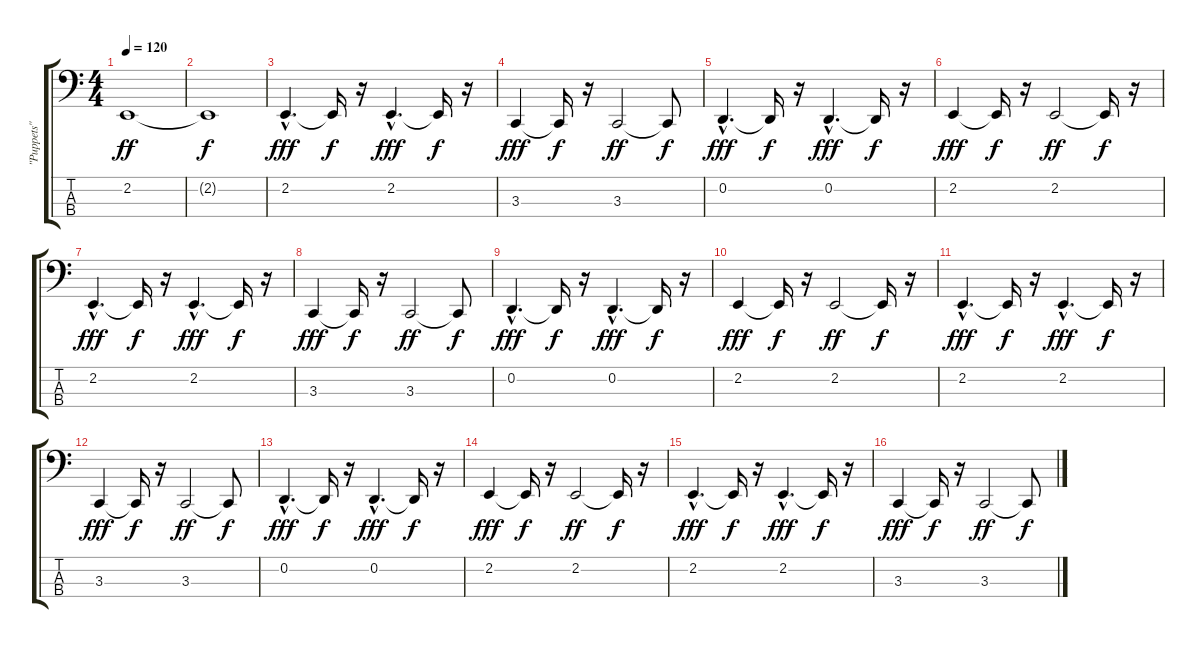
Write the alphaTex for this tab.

\track ("\"Puppets\"  by:" "\"Puppets\" ") {instrument lead8bassandlead}
\staff {score tabs}
\tuning (G2 D2 A1 E1) {hide}
\ts (4 4)
\tempo 120
\clef f4
\ks c
2.2.1{dy ff} |
2.2{t}.1{dy f} |
2.2{hac}.4{d dy fff} 2.2{t}.16{dy f} r.16 2.2{hac}.4{d dy fff} 2.2{t}.16{dy f} r.16 |
3.3.4{dy fff} 3.3{t}.16{dy f} r.16 3.3.2{dy ff} 3.3{t}.8{dy f} |
0.2{hac}.4{d dy fff} 0.2{t}.16{dy f} r.16 0.2{hac}.4{d dy fff} 0.2{t}.16{dy f} r.16 |
2.2.4{dy fff} 2.2{t}.16{dy f} r.16 2.2.2{dy ff} 2.2{t}.16{dy f} r.16 |
2.2{hac}.4{d dy fff} 2.2{t}.16{dy f} r.16 2.2{hac}.4{d dy fff} 2.2{t}.16{dy f} r.16 |
3.3.4{dy fff} 3.3{t}.16{dy f} r.16 3.3.2{dy ff} 3.3{t}.8{dy f} |
0.2{hac}.4{d dy fff} 0.2{t}.16{dy f} r.16 0.2{hac}.4{d dy fff} 0.2{t}.16{dy f} r.16 |
2.2.4{dy fff} 2.2{t}.16{dy f} r.16 2.2.2{dy ff} 2.2{t}.16{dy f} r.16 |
2.2{hac}.4{d dy fff} 2.2{t}.16{dy f} r.16 2.2{hac}.4{d dy fff} 2.2{t}.16{dy f} r.16 |
3.3.4{dy fff} 3.3{t}.16{dy f} r.16 3.3.2{dy ff} 3.3{t}.8{dy f} |
0.2{hac}.4{d dy fff} 0.2{t}.16{dy f} r.16 0.2{hac}.4{d dy fff} 0.2{t}.16{dy f} r.16 |
2.2.4{dy fff} 2.2{t}.16{dy f} r.16 2.2.2{dy ff} 2.2{t}.16{dy f} r.16 |
2.2{hac}.4{d dy fff} 2.2{t}.16{dy f} r.16 2.2{hac}.4{d dy fff} 2.2{t}.16{dy f} r.16 |
3.3.4{dy fff} 3.3{t}.16{dy f} r.16 3.3.2{dy ff} 3.3{t}.8{dy f}
